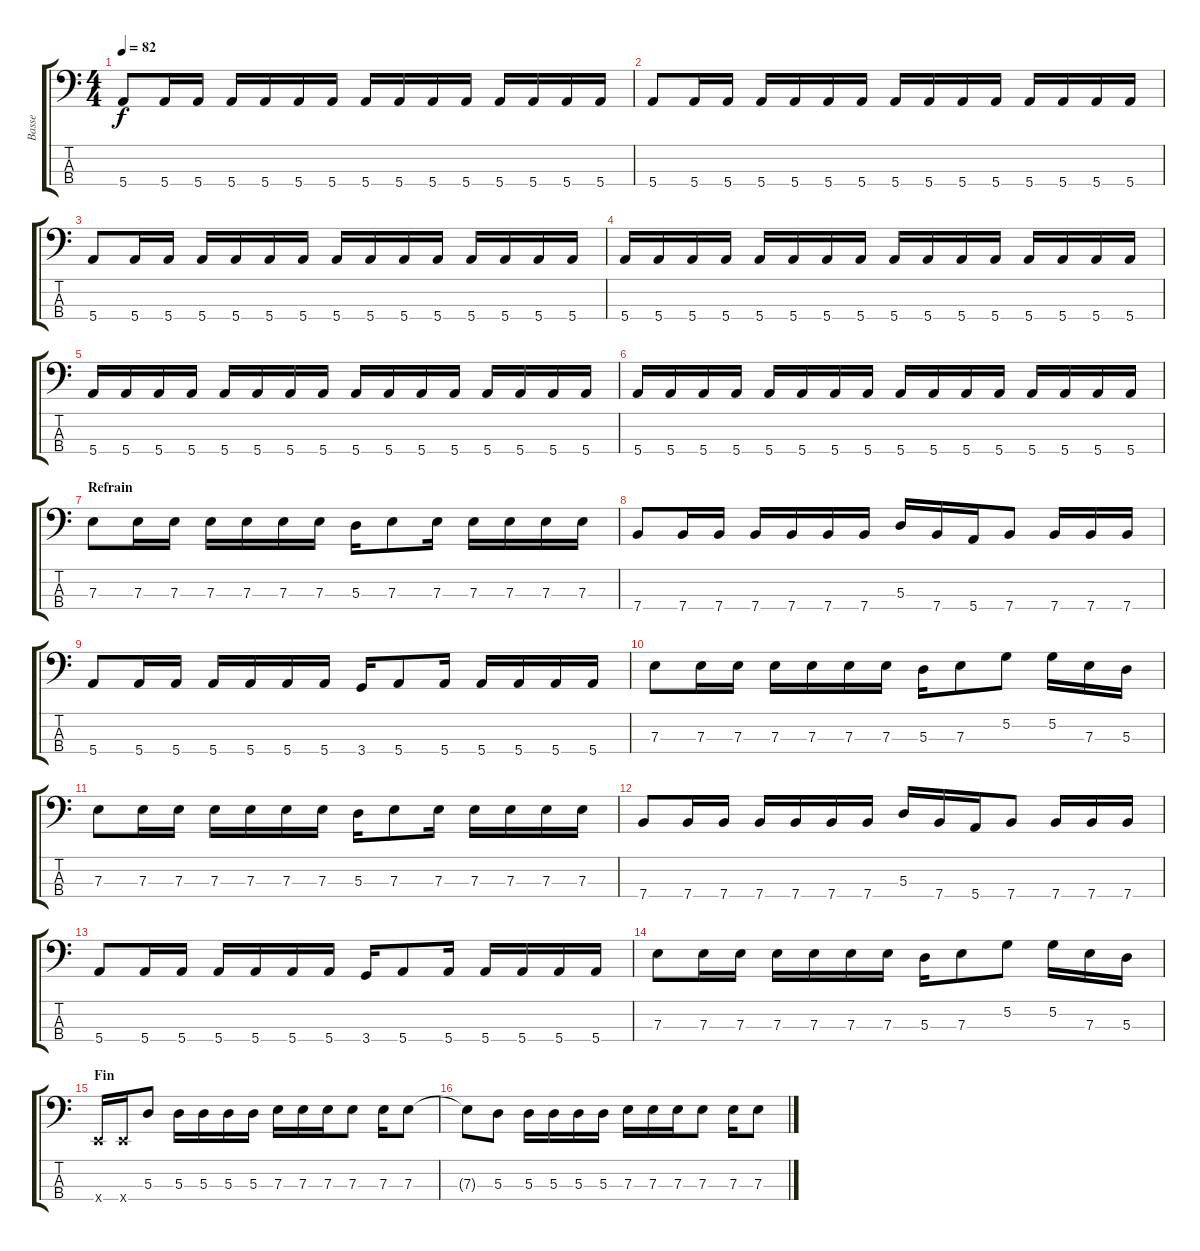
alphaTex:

\track ("Basse" "Basse") {instrument electricbassfinger}
\staff {score tabs}
\tuning (G2 D2 A1 E1) {hide}
\ts (4 4)
\tempo 82
\clef f4
\ks c
5.4.8{dy f} 5.4.16 5.4.16 5.4.16 5.4.16 5.4.16 5.4.16 5.4.16 5.4.16 5.4.16 5.4.16 5.4.16 5.4.16 5.4.16 5.4.16 |
5.4.8 5.4.16 5.4.16 5.4.16 5.4.16 5.4.16 5.4.16 5.4.16 5.4.16 5.4.16 5.4.16 5.4.16 5.4.16 5.4.16 5.4.16 |
5.4.8 5.4.16 5.4.16 5.4.16 5.4.16 5.4.16 5.4.16 5.4.16 5.4.16 5.4.16 5.4.16 5.4.16 5.4.16 5.4.16 5.4.16 |
5.4.16 5.4.16 5.4.16 5.4.16 5.4.16 5.4.16 5.4.16 5.4.16 5.4.16 5.4.16 5.4.16 5.4.16 5.4.16 5.4.16 5.4.16 5.4.16 |
5.4.16 5.4.16 5.4.16 5.4.16 5.4.16 5.4.16 5.4.16 5.4.16 5.4.16 5.4.16 5.4.16 5.4.16 5.4.16 5.4.16 5.4.16 5.4.16 |
5.4.16 5.4.16 5.4.16 5.4.16 5.4.16 5.4.16 5.4.16 5.4.16 5.4.16 5.4.16 5.4.16 5.4.16 5.4.16 5.4.16 5.4.16 5.4.16 |
\section ("" "Refrain")
7.3.8 7.3.16 7.3.16 7.3.16 7.3.16 7.3.16 7.3.16 5.3.16 7.3.8 7.3.16 7.3.16 7.3.16 7.3.16 7.3.16 |
7.4.8 7.4.16 7.4.16 7.4.16 7.4.16 7.4.16 7.4.16 5.3.16 7.4.16 5.4.16 7.4.8 7.4.16 7.4.16 7.4.16 |
5.4.8 5.4.16 5.4.16 5.4.16 5.4.16 5.4.16 5.4.16 3.4.16 5.4.8 5.4.16 5.4.16 5.4.16 5.4.16 5.4.16 |
7.3.8 7.3.16 7.3.16 7.3.16 7.3.16 7.3.16 7.3.16 5.3.16 7.3.8 5.2.8 5.2.16 7.3.16 5.3.16 |
7.3.8 7.3.16 7.3.16 7.3.16 7.3.16 7.3.16 7.3.16 5.3.16 7.3.8 7.3.16 7.3.16 7.3.16 7.3.16 7.3.16 |
7.4.8 7.4.16 7.4.16 7.4.16 7.4.16 7.4.16 7.4.16 5.3.16 7.4.16 5.4.16 7.4.8 7.4.16 7.4.16 7.4.16 |
5.4.8 5.4.16 5.4.16 5.4.16 5.4.16 5.4.16 5.4.16 3.4.16 5.4.8 5.4.16 5.4.16 5.4.16 5.4.16 5.4.16 |
7.3.8 7.3.16 7.3.16 7.3.16 7.3.16 7.3.16 7.3.16 5.3.16 7.3.8 5.2.8 5.2.16 7.3.16 5.3.16 |
\section ("" "Fin")
0.4{x}.16 0.4{x}.16 5.3.8 5.3.16 5.3.16 5.3.16 5.3.16 7.3.16 7.3.16 7.3.16 7.3.8 7.3.16 7.3.8 |
7.3{t}.8 5.3.8 5.3.16 5.3.16 5.3.16 5.3.16 7.3.16 7.3.16 7.3.16 7.3.8 7.3.16 7.3.8
